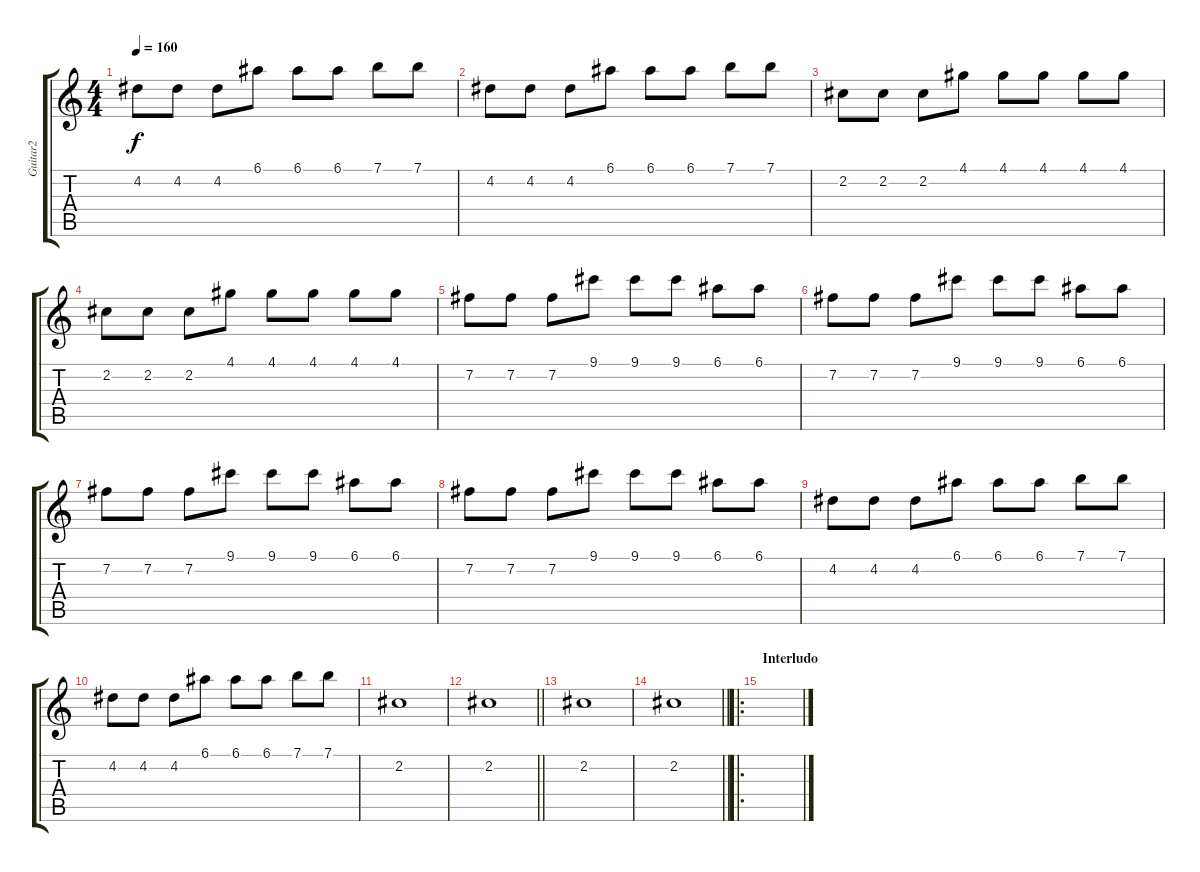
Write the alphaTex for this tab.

\track ("Guitar2" "Guitar2") {instrument acousticguitarsteel}
\staff {score tabs}
\tuning (E4 B3 G3 D3 A2 D2) {hide}
\ts (4 4)
\tempo 160
\clef g2
\ks c
4.2.8{dy f} 4.2.8 4.2.8 6.1.8 6.1.8 6.1.8 7.1.8 7.1.8 |
4.2.8 4.2.8 4.2.8 6.1.8 6.1.8 6.1.8 7.1.8 7.1.8 |
2.2.8 2.2.8 2.2.8 4.1.8 4.1.8 4.1.8 4.1.8 4.1.8 |
2.2.8 2.2.8 2.2.8 4.1.8 4.1.8 4.1.8 4.1.8 4.1.8 |
7.2.8 7.2.8 7.2.8 9.1.8 9.1.8 9.1.8 6.1.8 6.1.8 |
7.2.8 7.2.8 7.2.8 9.1.8 9.1.8 9.1.8 6.1.8 6.1.8 |
7.2.8 7.2.8 7.2.8 9.1.8 9.1.8 9.1.8 6.1.8 6.1.8 |
7.2.8 7.2.8 7.2.8 9.1.8 9.1.8 9.1.8 6.1.8 6.1.8 |
4.2.8 4.2.8 4.2.8 6.1.8 6.1.8 6.1.8 7.1.8 7.1.8 |
4.2.8 4.2.8 4.2.8 6.1.8 6.1.8 6.1.8 7.1.8 7.1.8 |
2.2.1 |
\barLineRight lightlight
2.2.1 |
2.2.1 |
\barLineRight lightlight
2.2.1 |
\ro
\section ("" "Interludo")
